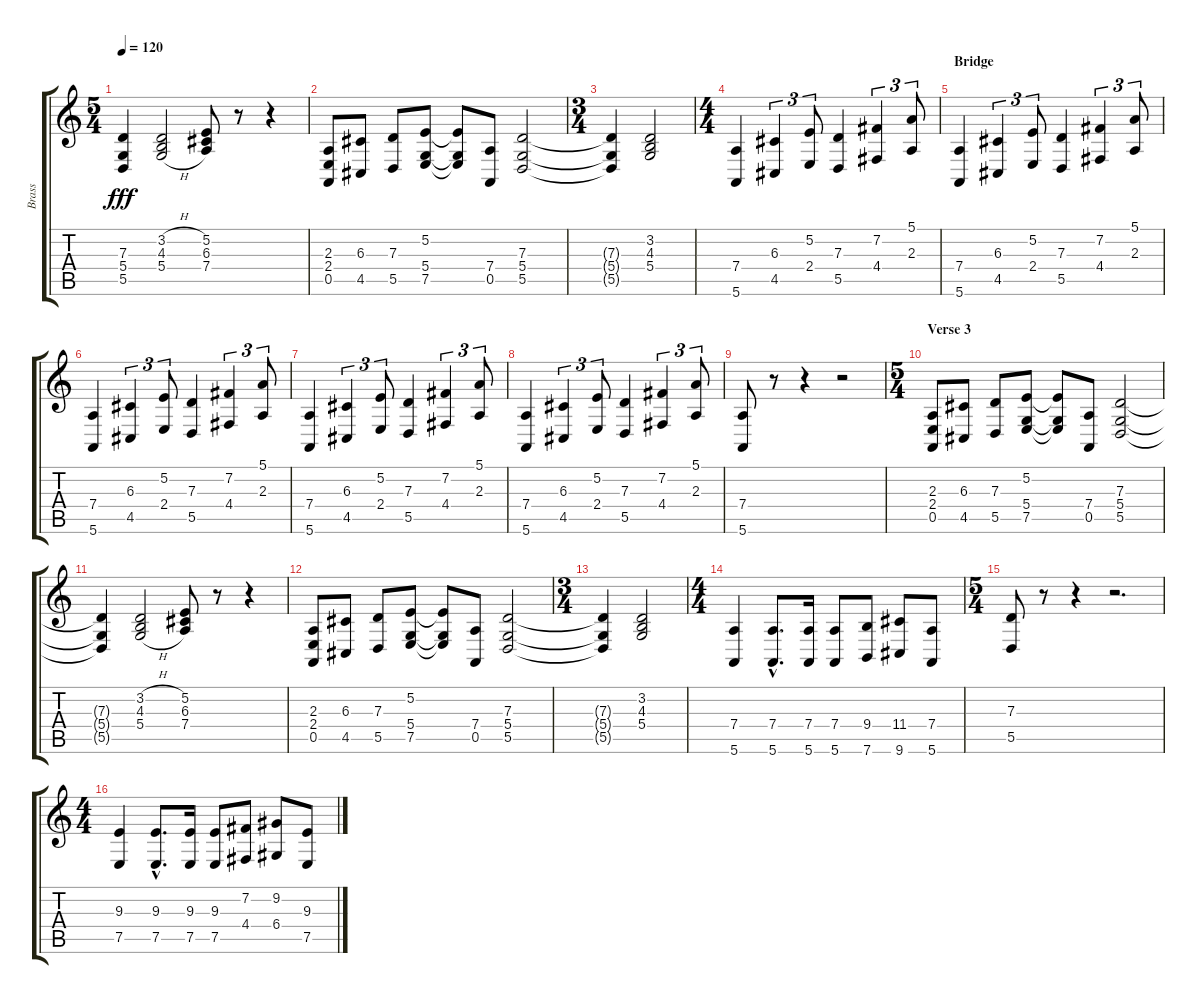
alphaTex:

\track ("Brass" "Brass") {instrument baritonesax}
\staff {score tabs}
\tuning (E4 B3 G3 D3 A2 E2) {hide}
\ts (5 4)
\tempo 120
\clef g2
\ks c
(7.3{t} 5.4{t} 5.5{t}).4{dy fff} (3.2{h} 4.3{h} 5.4{h}).2 (5.2 6.3 7.4).8 r.8 r.4 |
(2.3 2.4 0.5).8 (6.3 4.5).8 (7.3 5.5).8 (5.2 5.4 7.5).8 (5.2{t} 5.4{t} 7.5{t}).8 (7.4 0.5).8 (7.3 5.4 5.5).2 |
\ts (3 4)
(7.3{t} 5.4{t} 5.5{t}).4 (3.2 4.3 5.4).2 |
\ts (4 4)
(7.4 5.6).4 (6.3 4.5).4{tu (3 2)} (5.2 2.4).8{tu (3 2)} (7.3 5.5).4 (7.2 4.4).4{tu (3 2)} (5.1 2.3).8{tu (3 2)} |
\section ("" "Bridge")
(7.4 5.6).4 (6.3 4.5).4{tu (3 2)} (5.2 2.4).8{tu (3 2)} (7.3 5.5).4 (7.2 4.4).4{tu (3 2)} (5.1 2.3).8{tu (3 2)} |
(7.4 5.6).4 (6.3 4.5).4{tu (3 2)} (5.2 2.4).8{tu (3 2)} (7.3 5.5).4 (7.2 4.4).4{tu (3 2)} (5.1 2.3).8{tu (3 2)} |
(7.4 5.6).4 (6.3 4.5).4{tu (3 2)} (5.2 2.4).8{tu (3 2)} (7.3 5.5).4 (7.2 4.4).4{tu (3 2)} (5.1 2.3).8{tu (3 2)} |
(7.4 5.6).4 (6.3 4.5).4{tu (3 2)} (5.2 2.4).8{tu (3 2)} (7.3 5.5).4 (7.2 4.4).4{tu (3 2)} (5.1 2.3).8{tu (3 2)} |
(7.4 5.6).8 r.8 r.4 r.2 |
\ts (5 4)
\section ("" "Verse 3")
(2.3 2.4 0.5).8 (6.3 4.5).8 (7.3 5.5).8 (5.2 5.4 7.5).8 (5.2{t} 5.4{t} 7.5{t}).8 (7.4 0.5).8 (7.3 5.4 5.5).2 |
(7.3{t} 5.4{t} 5.5{t}).4 (3.2{h} 4.3{h} 5.4{h}).2 (5.2 6.3 7.4).8 r.8 r.4 |
(2.3 2.4 0.5).8 (6.3 4.5).8 (7.3 5.5).8 (5.2 5.4 7.5).8 (5.2{t} 5.4{t} 7.5{t}).8 (7.4 0.5).8 (7.3 5.4 5.5).2 |
\ts (3 4)
(7.3{t} 5.4{t} 5.5{t}).4 (3.2 4.3 5.4).2 |
\ts (4 4)
(7.4 5.6).4 (7.4{hac} 5.6{hac}).8{d} (7.4 5.6).16 (7.4 5.6).8 (9.4 7.6).8 (11.4 9.6).8 (7.4 5.6).8 |
\ts (5 4)
(7.3 5.5).8 r.8 r.4 r.2{d} |
\ts (4 4)
(9.3 7.5).4 (9.3{hac} 7.5{hac}).8{d} (9.3 7.5).16 (9.3 7.5).8 (7.2 4.4).8 (9.2 6.4).8 (9.3 7.5).8
